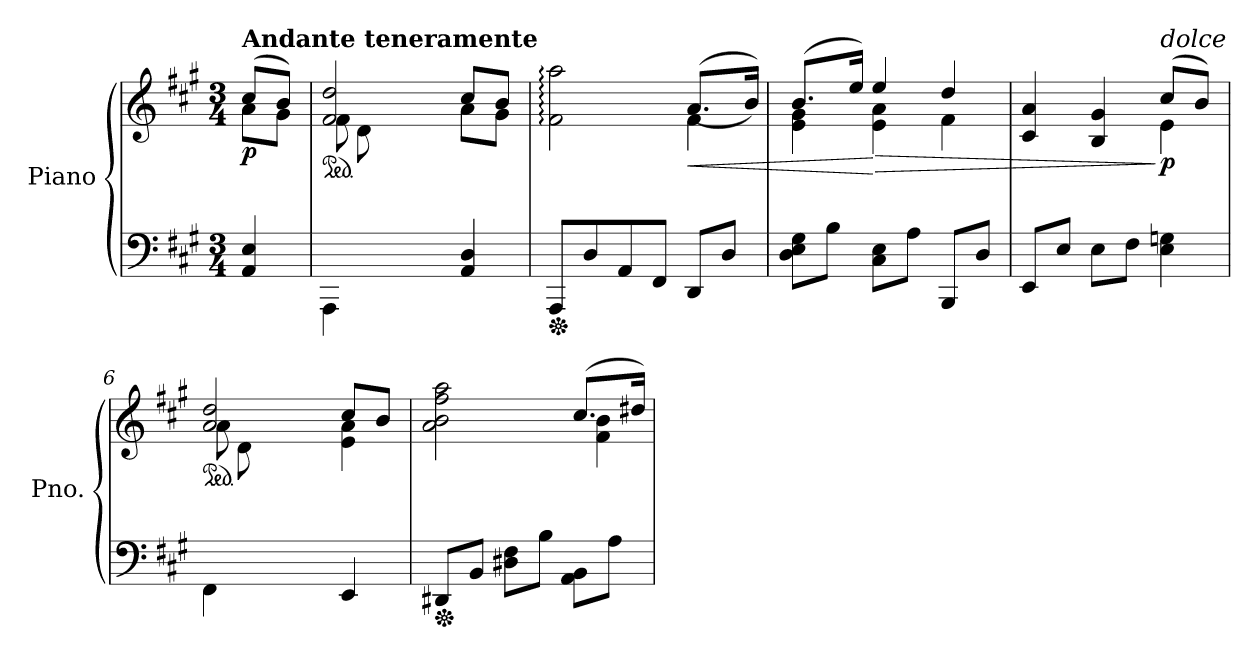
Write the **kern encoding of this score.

**kern	**kern	**dynam
*part1	*part1	*part1
*staff2	*staff1	*staff1/2
*I"Piano	*	*
*I'Pno.	*	*
*clefF4	*clefG2	*
*k[f#c#g#]	*k[f#c#g#]	*
*M3/4	*M3/4	*
*MM72	*MM72	*
=1	=1	=1
*	*^	*
!	!LO:TX:a:B:t=Andante teneramente	!	!
!	!	!	!LO:DY:b
4AA/ 4E/	(>8cc#/L	8a\L	p
.	8b/J)	8g#\J	.
=2	=2	=2	=2
*^	*	*^	*
*	*	*ped	*	*	*
4ryy	4AAA\	(<2f#/ 2dd/	2ryy	8f#\L	.
.	.	.	.	8d\	.
8A/	2ryy	.	.	2ryy	.
8F#/J)	.	.	.	.	.
4AA/ 4D/	.	8cc#/L	8a\L	.	.
.	.	8b/J	8g#\J	.	.
*v	*v	*	*	*	*
*	*v	*v	*v	*
=3	=3	=3
*Xped	*	*
*	*^	*
8AAA/L	2f#\: 2aa\:	2ryy	.
8D/	.	.	.
8AA/	.	.	.
8FF#/J	.	.	.
!	!	!	!LO:HP:b
8DD/L	(>(>8.a/L	4f#\	<
8D/J	.	.	.
.	16b/Jk))	.	.
=4	=4	=4	=4
8D\ 8E\ 8G#\L	(>8.b/L	4e\ 4g#\	.
8B\J	.	.	.
.	16ee/Jk)	.	.
!	!	!	!LO:HP:n=1:b
8C#\ 8E\L	4ee/	4e\ 4a\	[ >
8A\J	.	.	.
8BBB/L	4dd/	4f#\	.
8D/J	.	.	.
=5	=5	=5	=5
8EE/L	4c#/ 4a/	2ryy	.
8E/J	.	.	.
8E\L	4B/ 4g#/	.	.
8F#\J	.	.	.
!	!LO:TX:a:i:t=dolce	!	!
!	!	!	!LO:DY:n=1:b
4E\ 4Gn\	(>8cc#/L	4e\	] p
.	8b/J)	.	.
=6	=6	=6	=6
*^	*	*^	*
*	*	*ped	*	*	*
4ryy	4FF#\	(<2a/ 2dd/	2ryy	8a\L	.
.	.	.	.	8d\	.
8A/	2ryy	.	.	2ryy	.
8F#/J)	.	.	.	.	.
4EE/	.	8cc#/L	4e\ 4a\	.	.
.	.	8b/J	.	.	.
*v	*v	*	*	*	*
*	*v	*v	*v	*
!!LO:LB:g=z
=7	=7	=7
*Xped	*	*
*	*^	*
8DD#X/L	2a\ 2b\ 2ff#\ 2aa\	2ryy	.
8BB/J	.	.	.
8D#X\ 8F#\L	.	.	.
8B\J	.	.	.
8AA\ 8BB\L	(>8.cc#/L	4f#\ 4b\	.
8A\J	.	.	.
.	16dd#X/Jk)	.	.
*	*v	*v	*
=	=	=
*-	*-	*-
